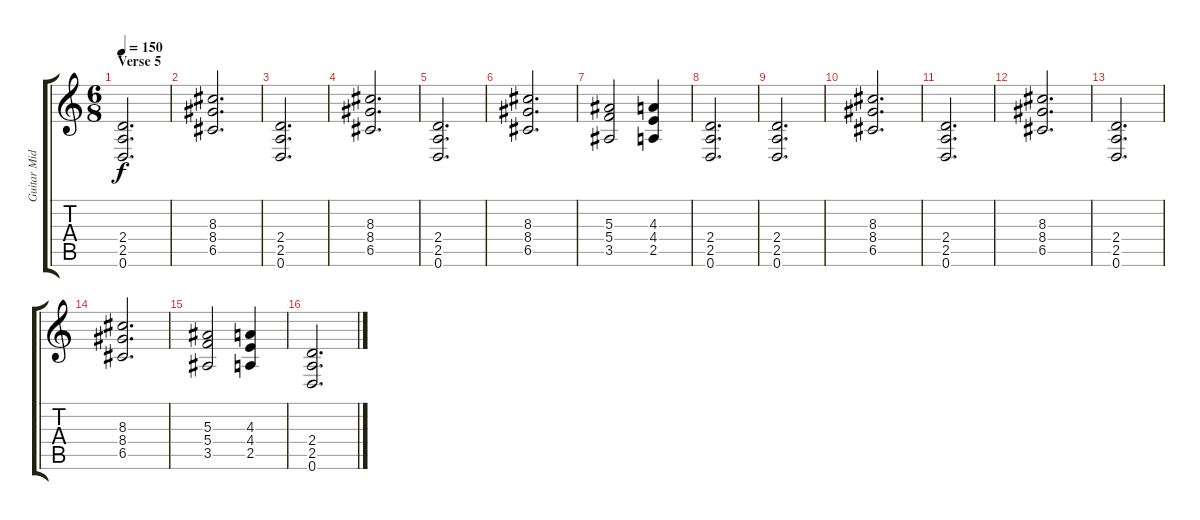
\track ("Guitar Middle" "Guitar Mid") {instrument distortionguitar}
\staff {score tabs}
\tuning (D4 A3 F3 C3 G2 D2) {hide}
\ts (6 8)
\section ("" "Verse 5")
\tempo 150
\clef g2
\ks c
(2.4 2.5 0.6).2{d dy f} |
(8.3 8.4 6.5).2{d} |
(2.4 2.5 0.6).2{d} |
(8.3 8.4 6.5).2{d} |
(2.4 2.5 0.6).2{d} |
(8.3 8.4 6.5).2{d} |
(5.3 5.4 3.5).2 (4.3 4.4 2.5).4 |
(2.4 2.5 0.6).2{d} |
(2.4 2.5 0.6).2{d} |
(8.3 8.4 6.5).2{d} |
(2.4 2.5 0.6).2{d} |
(8.3 8.4 6.5).2{d} |
(2.4 2.5 0.6).2{d} |
(8.3 8.4 6.5).2{d} |
(5.3 5.4 3.5).2 (4.3 4.4 2.5).4 |
(2.4 2.5 0.6).2{d}
